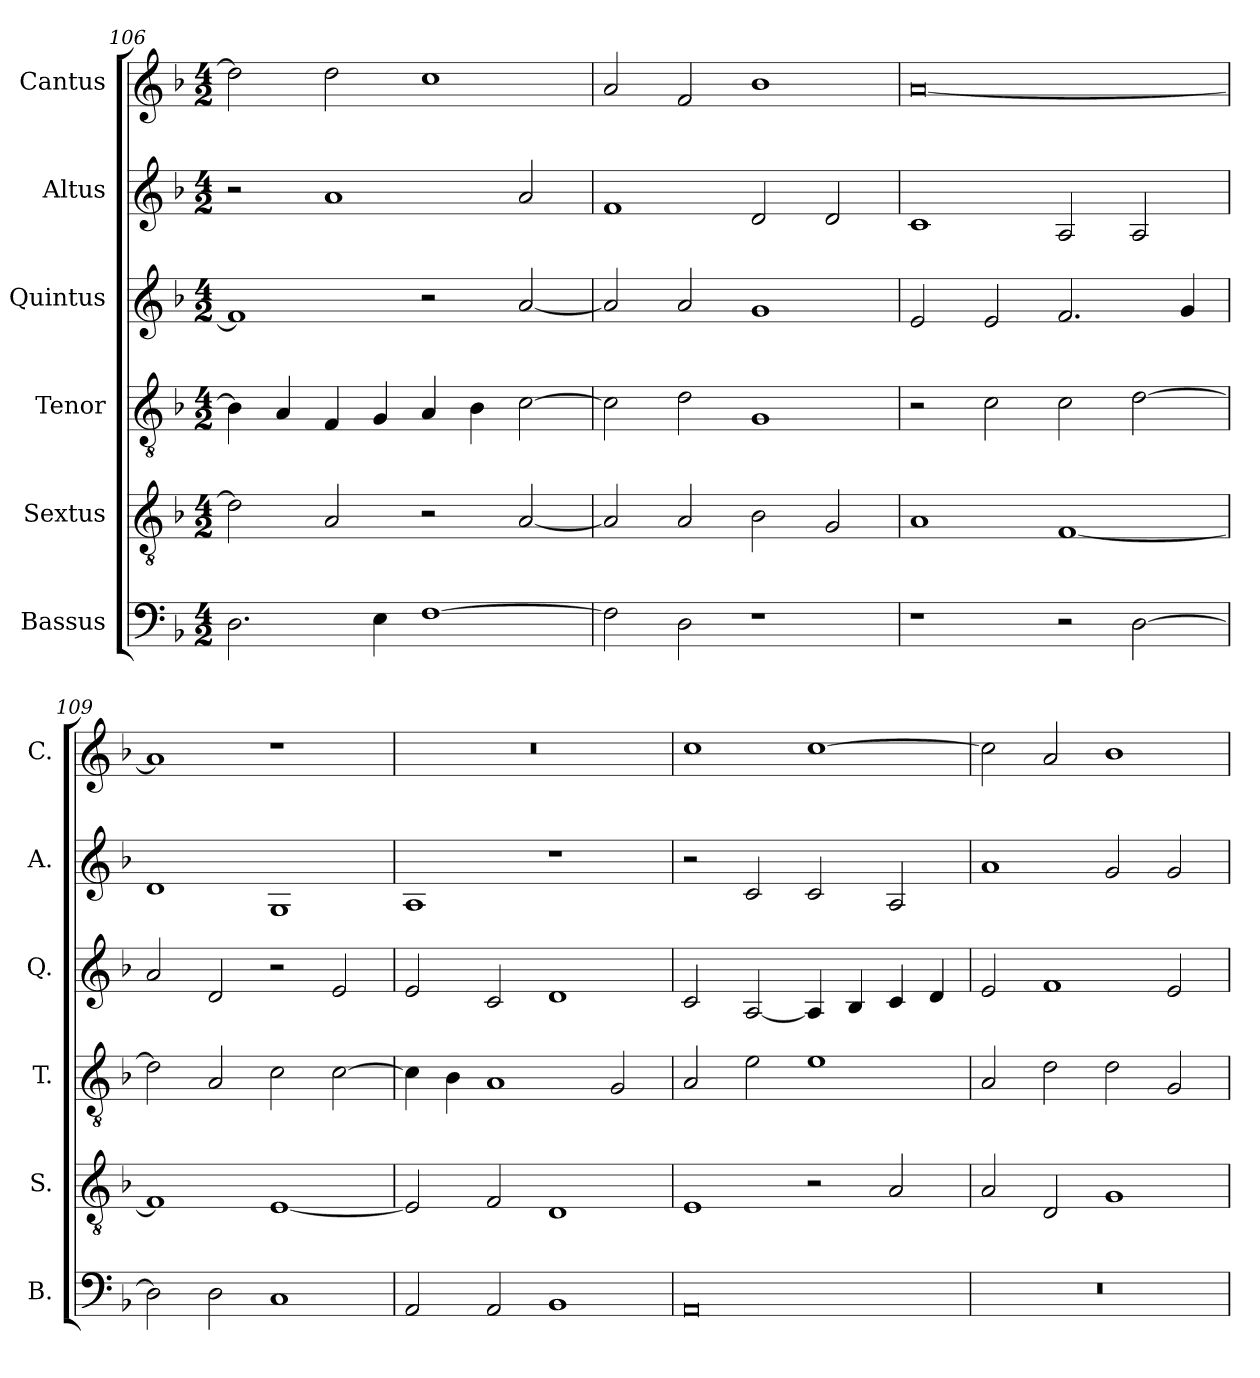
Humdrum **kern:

**kern	**kern	**kern	**kern	**kern	**kern
*part6	*part5	*part4	*part3	*part2	*part1
*staff6	*staff5	*staff4	*staff3	*staff2	*staff1
*I"Bassus	*I"Sextus	*I"Tenor	*I"Quintus	*I"Altus	*I"Cantus
*I'B.	*I'S.	*I'T.	*I'Q.	*I'A.	*I'C.
*clefF4	*clefGv2	*clefGv2	*clefG2	*clefG2	*clefG2
*k[b-]	*k[b-]	*k[b-]	*k[b-]	*k[b-]	*k[b-]
*M4/2	*M4/2	*M4/2	*M4/2	*M4/2	*M4/2
=106	=106	=106	=106	=106	=106
2.D\	2d\]	4B-\]	1f]	2r	2dd\]
.	.	4A/	.	.	.
.	2A/	4F/	.	1a	2dd\
4E\	.	4G/	.	.	.
[1F	2r	4A/	2r	.	1cc
.	.	4B-\	.	.	.
.	[2A/	[2c\	[2a/	2a/	.
=107	=107	=107	=107	=107	=107
2F\]	2A/]	2c\]	2a/]	1f	2a/
2D\	2A/	2d\	2a/	.	2f/
1r	2B-\	1G	1g	2d/	1b-
.	2G/	.	.	2d/	.
=108	=108	=108	=108	=108	=108
1r	1A	2r	2e/	1c	[0a
.	.	2c\	2e/	.	.
2r	[1F	2c\	2.f/	2A/	.
[2D\	.	[2d\	.	2A/	.
.	.	.	4g/	.	.
=109	=109	=109	=109	=109	=109
2D\]	1F]	2d\]	2a/	1d	1a]
2D\	.	2A/	2d/	.	.
1C	[1E	2c\	2r	1G	1r
.	.	[2c\	2e/	.	.
!!LO:LB:g=z
=110	=110	=110	=110	=110	=110
2AA/	2E/]	4c\]	2e/	1A	0r
.	.	4B-\	.	.	.
2AA/	2F/	1A	2c/	.	.
1BB-	1D	.	1d	1r	.
.	.	2G/	.	.	.
=111	=111	=111	=111	=111	=111
0AA	1E	2A/	2c/	2r	1cc
.	.	2e\	[2A/	2c/	.
.	2r	1e	4A/]	2c/	[1cc
.	.	.	4B-/	.	.
.	2A/	.	4c/	2A/	.
.	.	.	4d/	.	.
=112	=112	=112	=112	=112	=112
0r	2A/	2A/	2e/	1a	2cc\]
.	2D/	2d\	1f	.	2a/
.	1G	2d\	.	2g/	1b-
.	.	2G/	2e/	2g/	.
=	=	=	=	=	=
*-	*-	*-	*-	*-	*-
